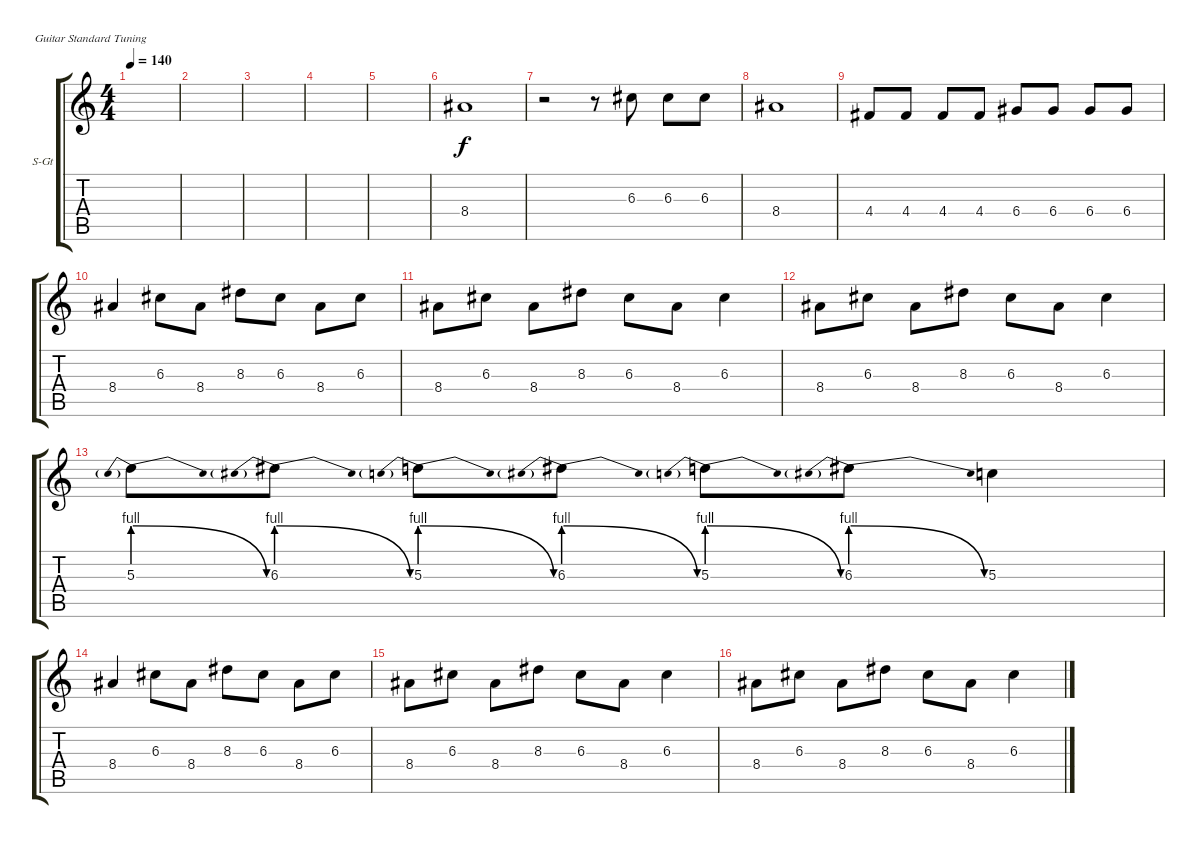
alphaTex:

\defaultSystemsLayout 4
\bracketExtendMode groupsimilarinstruments
\firstSystemTrackNameOrientation horizontal
\otherSystemsTrackNameOrientation horizontal
\track ("Steel Guitar" "S-Gt") {instrument acousticguitarsteel}
\staff {score tabs}
\tuning (E4 B3 G3 D3 A2 E2)
\ts (4 4)
\tempo 140
\clef g2
\scale
0.333333
\ks c
|
\scale
0.333333 |
\scale
0.333333 |
\scale
0.333333 |
\scale
0.333333 |
\scale
0.333333 8.4.1 |
\scale
0.333333 r.2 r.8 6.3.8 6.3.8 6.3.8 |
\scale
0.333333 8.4.1 |
\scale
0.333333 4.4.8 4.4.8 4.4.8 4.4.8 6.4.8 6.4.8 6.4.8 6.4.8 |
\scale
0.333333 8.4.4 6.3.8 8.4.8 8.3.8 6.3.8 8.4.8 6.3.8 |
\scale
0.333333 8.4.8 6.3.8 8.4.8 8.3.8 6.3.8 8.4.8 6.3.4 |
\scale
0.333333 8.4.8 6.3.8 8.4.8 8.3.8 6.3.8 8.4.8 6.3.4 |
\scale
0.333333 5.3{be (prebendrelease 0 4 15 0)}.8 6.3{be (prebendrelease 0 4 15 0)}.8 5.3{be (prebendrelease 0 4 15 0)}.8 6.3{be (prebendrelease 0 4 15 0)}.8 5.3{be (prebendrelease 0 4 15 0)}.8 6.3{be (prebendrelease 0 4 15 0)}.8 5.3.4 |
\scale
0.333333 8.4.4 6.3.8 8.4.8 8.3.8 6.3.8 8.4.8 6.3.8 |
\scale
0.333333 8.4.8 6.3.8 8.4.8 8.3.8 6.3.8 8.4.8 6.3.4 |
\scale
0.333333 8.4.8 6.3.8 8.4.8 8.3.8 6.3.8 8.4.8 6.3.4
